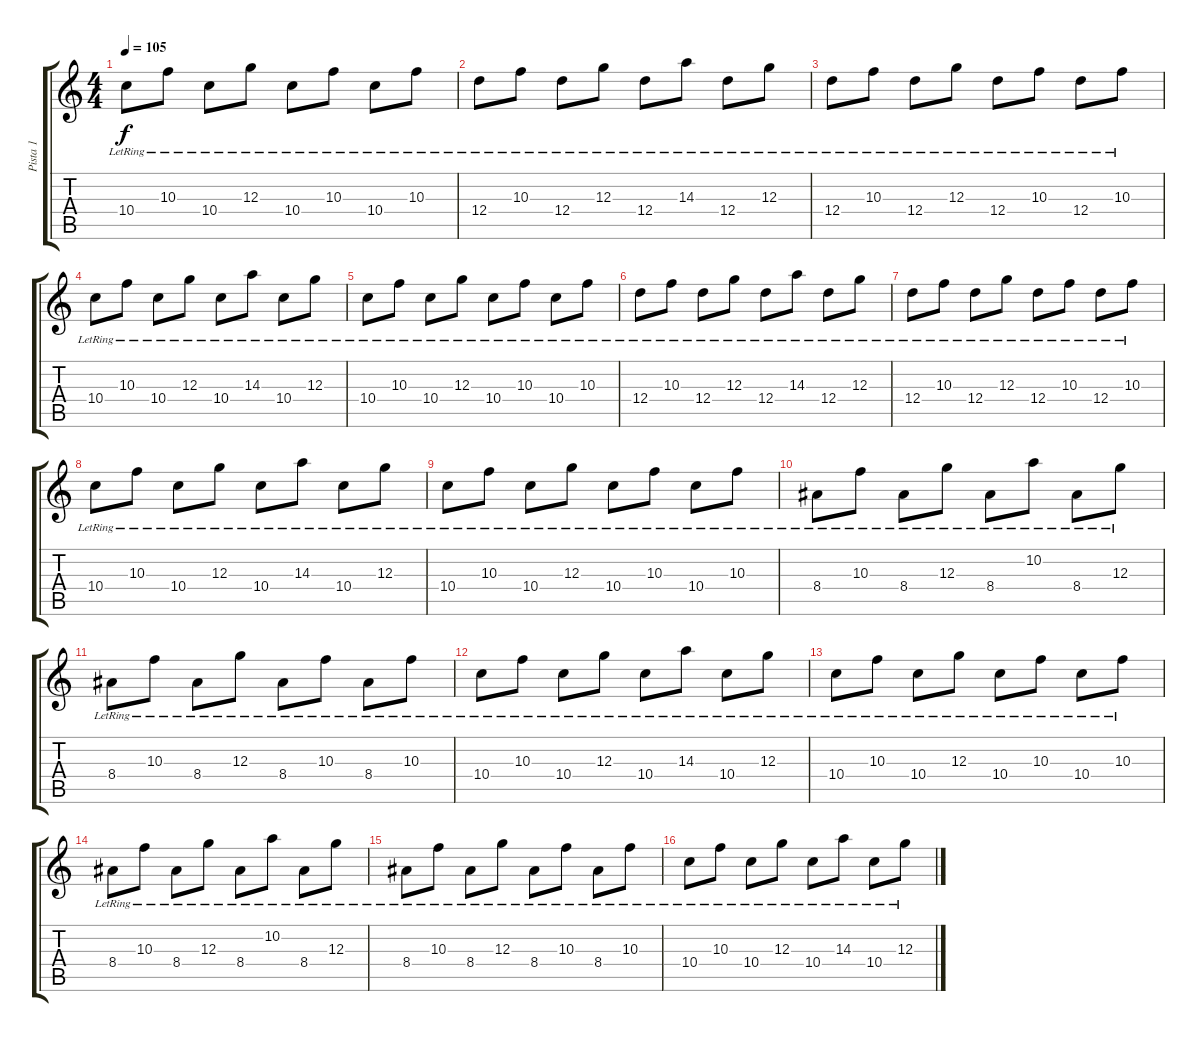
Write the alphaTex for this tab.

\track ("Pista 1" "Pista 1") {instrument electricguitarjazz}
\staff {score tabs}
\tuning (E4 B3 G3 D3 A2 E2) {hide}
\ts (4 4)
\tempo 105
\clef g2
\ks c
10.4{lr}.8{dy f} 10.3{lr}.8 10.4{lr}.8 12.3{lr}.8 10.4{lr}.8 10.3{lr}.8 10.4{lr}.8 10.3{lr}.8 |
12.4{lr}.8 10.3{lr}.8 12.4{lr}.8 12.3{lr}.8 12.4{lr}.8 14.3{lr}.8 12.4{lr}.8 12.3{lr}.8 |
12.4{lr}.8 10.3{lr}.8 12.4{lr}.8 12.3{lr}.8 12.4{lr}.8 10.3{lr}.8 12.4{lr}.8 10.3{lr}.8 |
10.4{lr}.8 10.3{lr}.8 10.4{lr}.8 12.3{lr}.8 10.4{lr}.8 14.3{lr}.8 10.4{lr}.8 12.3{lr}.8 |
10.4{lr}.8 10.3{lr}.8 10.4{lr}.8 12.3{lr}.8 10.4{lr}.8 10.3{lr}.8 10.4{lr}.8 10.3{lr}.8 |
12.4{lr}.8 10.3{lr}.8 12.4{lr}.8 12.3{lr}.8 12.4{lr}.8 14.3{lr}.8 12.4{lr}.8 12.3{lr}.8 |
12.4{lr}.8 10.3{lr}.8 12.4{lr}.8 12.3{lr}.8 12.4{lr}.8 10.3{lr}.8 12.4{lr}.8 10.3{lr}.8 |
10.4{lr}.8 10.3{lr}.8 10.4{lr}.8 12.3{lr}.8 10.4{lr}.8 14.3{lr}.8 10.4{lr}.8 12.3{lr}.8 |
10.4{lr}.8 10.3{lr}.8 10.4{lr}.8 12.3{lr}.8 10.4{lr}.8 10.3{lr}.8 10.4{lr}.8 10.3{lr}.8 |
8.4{lr}.8 10.3{lr}.8 8.4{lr}.8 12.3{lr}.8 8.4{lr}.8 10.2{lr}.8 8.4{lr}.8 12.3{lr}.8 |
8.4{lr}.8 10.3{lr}.8 8.4{lr}.8 12.3{lr}.8 8.4{lr}.8 10.3{lr}.8 8.4{lr}.8 10.3{lr}.8 |
10.4{lr}.8 10.3{lr}.8 10.4{lr}.8 12.3{lr}.8 10.4{lr}.8 14.3{lr}.8 10.4{lr}.8 12.3{lr}.8 |
10.4{lr}.8 10.3{lr}.8 10.4{lr}.8 12.3{lr}.8 10.4{lr}.8 10.3{lr}.8 10.4{lr}.8 10.3{lr}.8 |
8.4{lr}.8 10.3{lr}.8 8.4{lr}.8 12.3{lr}.8 8.4{lr}.8 10.2{lr}.8 8.4{lr}.8 12.3{lr}.8 |
8.4{lr}.8 10.3{lr}.8 8.4{lr}.8 12.3{lr}.8 8.4{lr}.8 10.3{lr}.8 8.4{lr}.8 10.3{lr}.8 |
10.4{lr}.8 10.3{lr}.8 10.4{lr}.8 12.3{lr}.8 10.4{lr}.8 14.3{lr}.8 10.4{lr}.8 12.3{lr}.8
